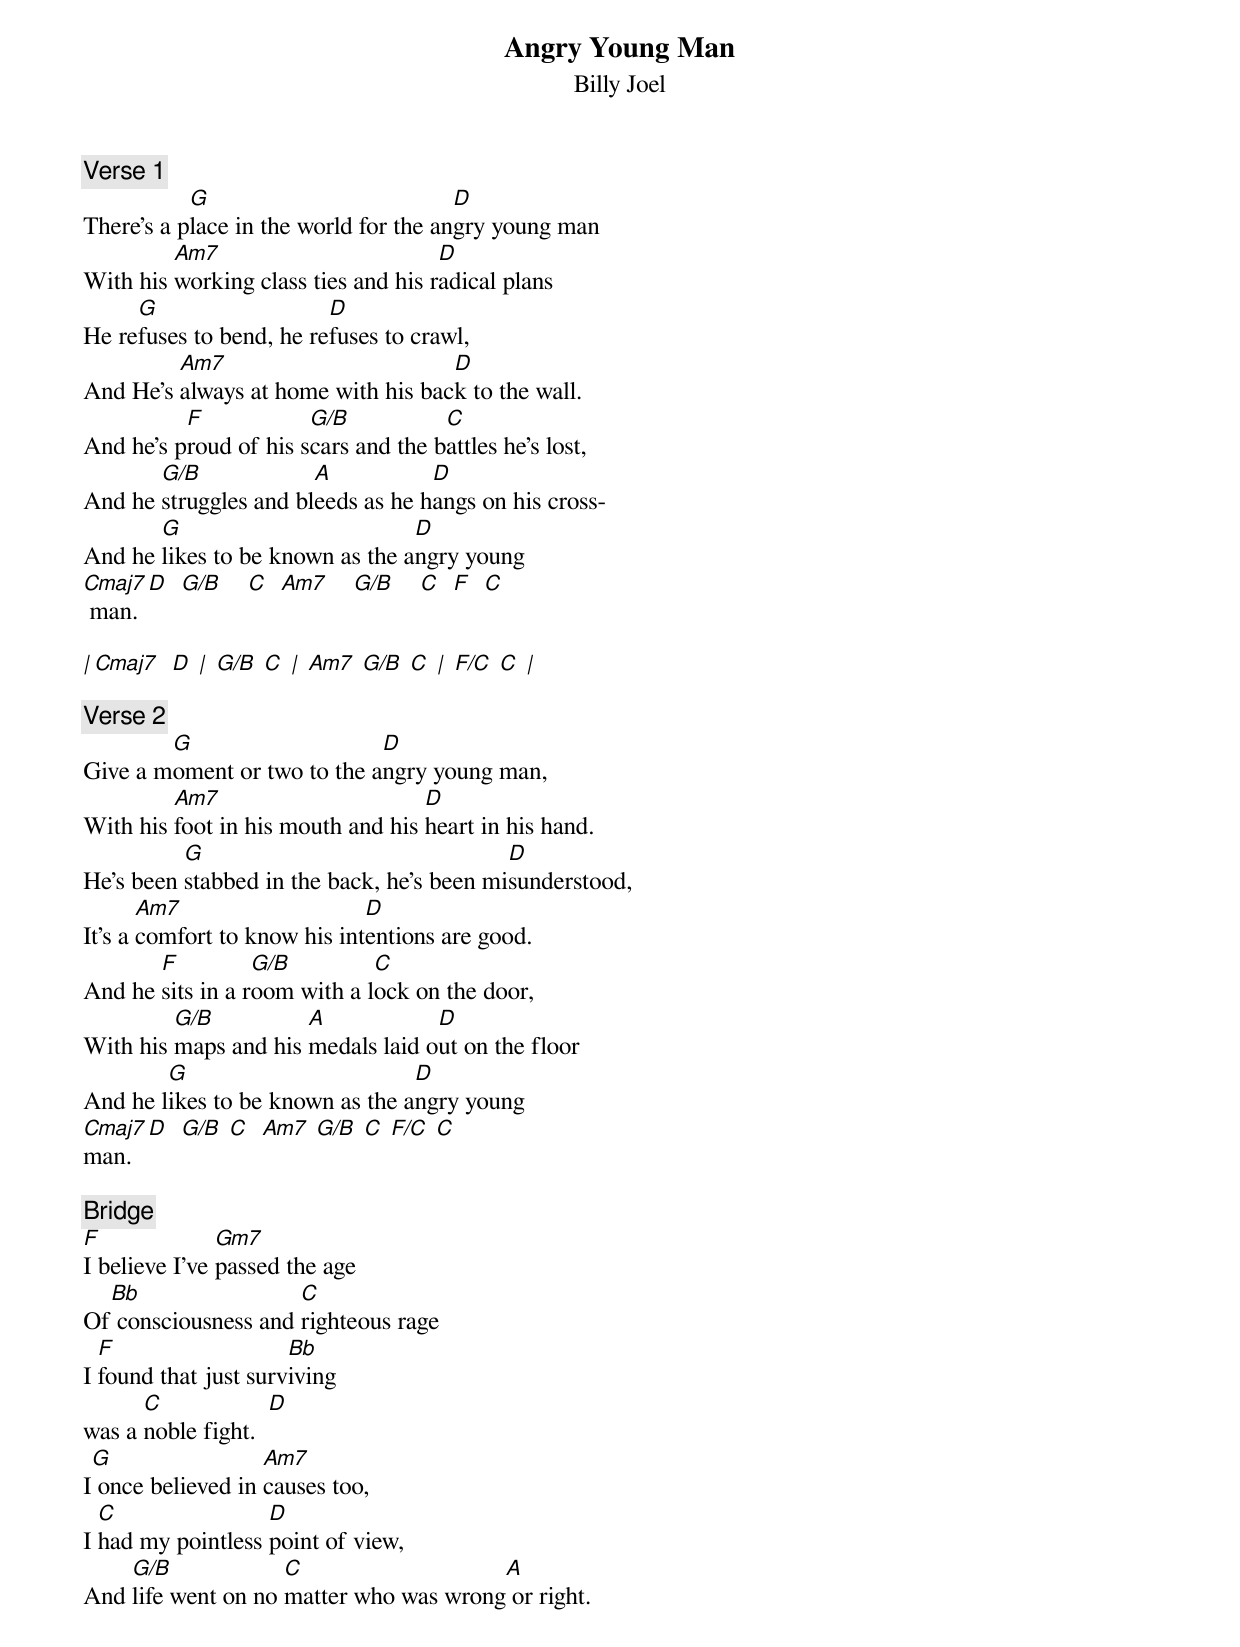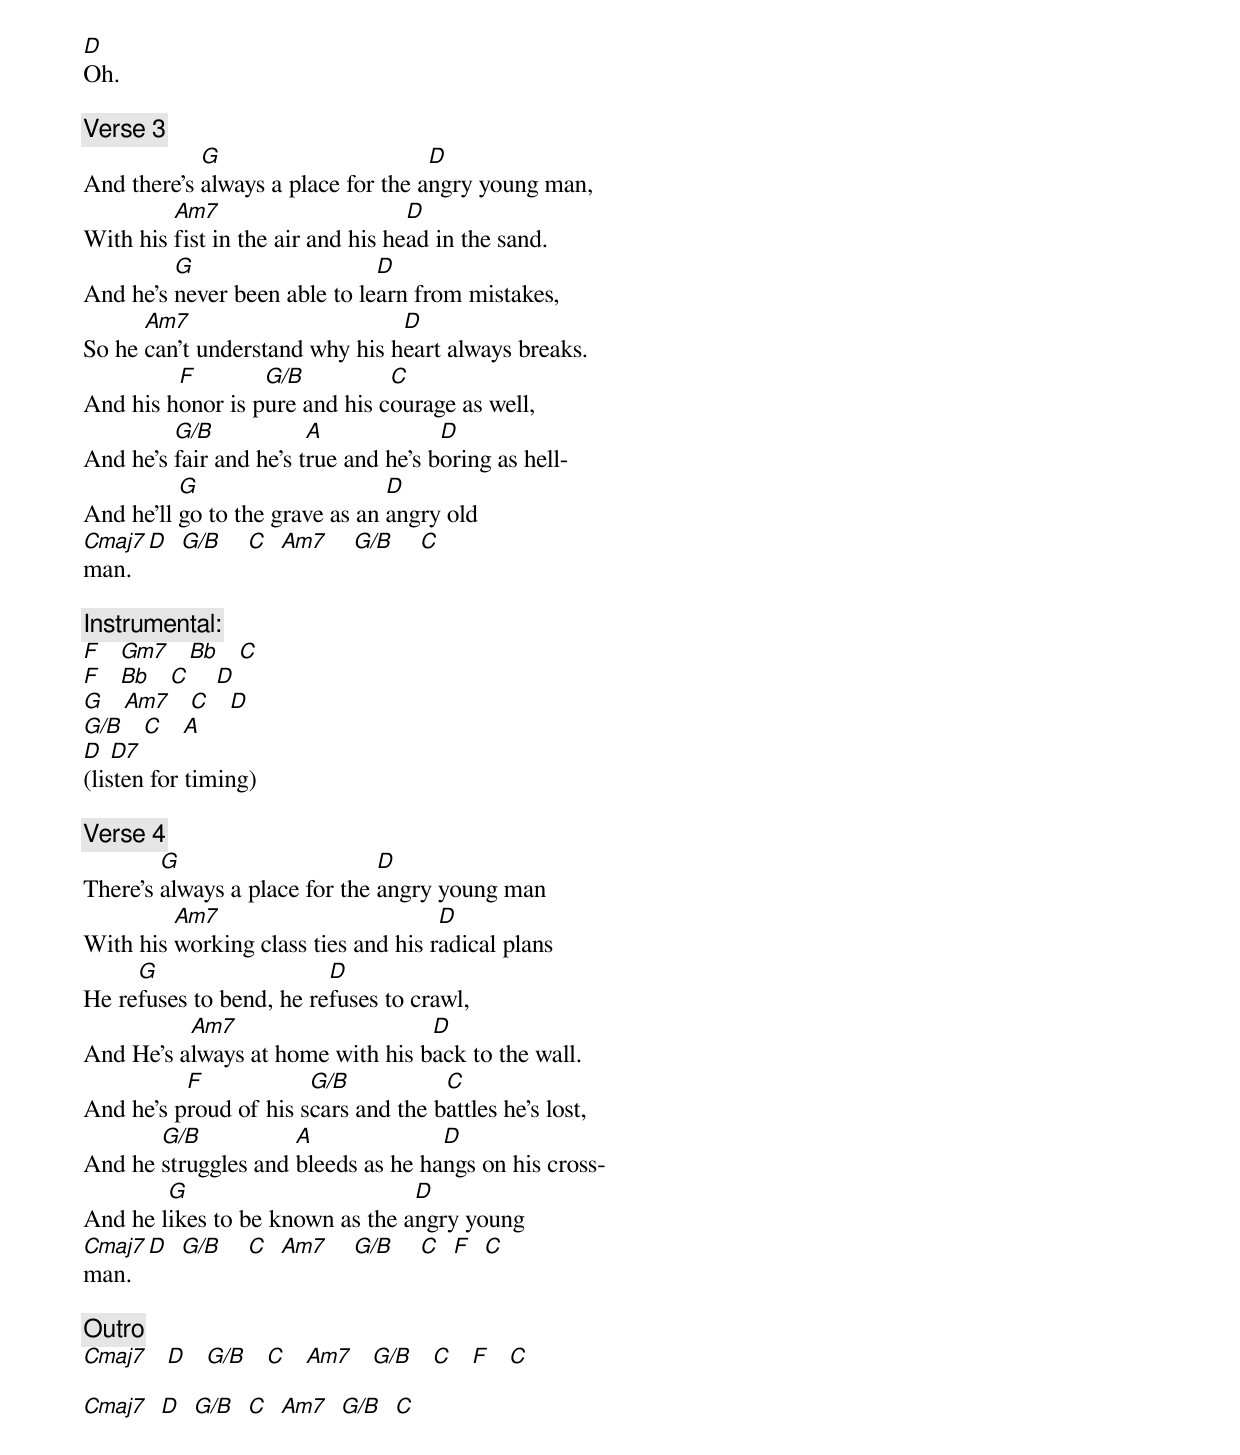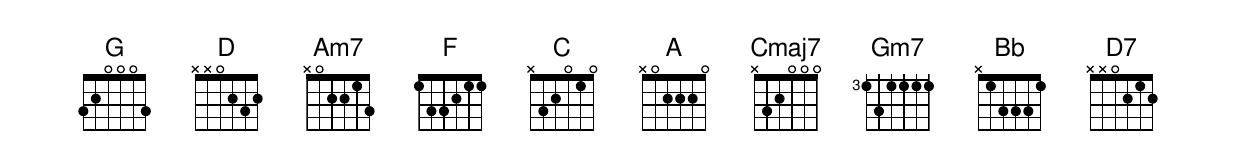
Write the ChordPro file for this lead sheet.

{title: Angry Young Man}
{subtitle: Billy Joel}

{c:Verse 1}
There's a p[G]lace in the world for the an[D]gry young man
With his [Am7]working class ties and his r[D]adical plans
He re[G]fuses to bend, he re[D]fuses to crawl,
And He's [Am7]always at home with his bac[D]k to the wall.
And he's p[F]roud of his s[G/B]cars and the b[C]attles he's lost,
And he [G/B]struggles and bl[A]eeds as he h[D]angs on his cross-
And he [G]likes to be known as the a[D]ngry young
[Cmaj7] man. [D]  [G/B]    [C]  [Am7]    [G/B]    [C]  [F]  [C]

[|][Cmaj7]  [D] [|] [G/B] [C] [|] [Am7] [G/B] [C] [|] [F/C] [C] [|]

{c:Verse 2}
Give a m[G]oment or two to the a[D]ngry young man,
With his [Am7]foot in his mouth and his [D]heart in his hand.
He's been [G]stabbed in the back, he's been mi[D]sunderstood,
It's a [Am7]comfort to know his int[D]entions are good.
And he [F]sits in a r[G/B]oom with a l[C]ock on the door,
With his [G/B]maps and his [A]medals laid o[D]ut on the floor
And he l[G]ikes to be known as the a[D]ngry young
[Cmaj7]man.  [D]  [G/B] [C]  [Am7] [G/B] [C] [F/C] [C]

{c:Bridge}
[F]I believe I've [Gm7]passed the age
Of[Bb] consciousness and [C]righteous rage
I [F]found that just surv[Bb]iving
was a [C]noble fight.  [D]
I[G] once believed in [Am7]causes too,
I [C]had my pointless [D]point of view,
And [G/B]life went on no [C]matter who was wrong[A] or right.
[D]Oh.

{c:Verse 3}
And there's [G]always a place for the a[D]ngry young man,
With his [Am7]fist in the air and his he[D]ad in the sand.
And he's [G]never been able to le[D]arn from mistakes,
So he [Am7]can't understand why his h[D]eart always breaks.
And his h[F]onor is p[G/B]ure and his c[C]ourage as well,
And he's [G/B]fair and he's t[A]rue and he's b[D]oring as hell-
And he'll [G]go to the grave as an [D]angry old
[Cmaj7]man.  [D]  [G/B]    [C]  [Am7]    [G/B]    [C]

{c:Instrumental:}
[F]   [Gm7]   [Bb]   [C]
[F]   [Bb]   [C]    [D]
[G]   [Am7]   [C]   [D]
[G/B]   [C]   [A]
[D] [D7]
(listen for timing)

{c:Verse 4}
There's [G]always a place for the [D]angry young man
With his [Am7]working class ties and his r[D]adical plans
He re[G]fuses to bend, he re[D]fuses to crawl,
And He's a[Am7]lways at home with his b[D]ack to the wall.
And he's p[F]roud of his s[G/B]cars and the b[C]attles he's lost,
And he [G/B]struggles and [A]bleeds as he ha[D]ngs on his cross-
And he l[G]ikes to be known as the a[D]ngry young
[Cmaj7]man.  [D]  [G/B]    [C]  [Am7]    [G/B]    [C]  [F]  [C]

{c:Outro}
[Cmaj7]   [D]   [G/B]   [C]   [Am7]   [G/B]   [C]   [F]   [C]

[Cmaj7]  [D]  [G/B]  [C]  [Am7]  [G/B]  [C]
